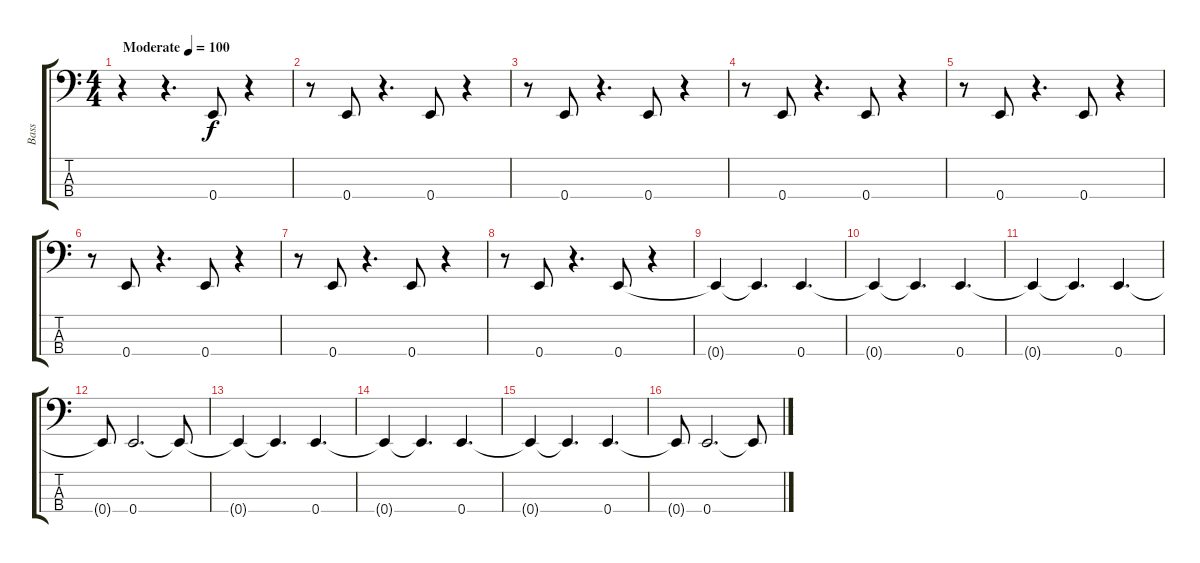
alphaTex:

\track ("Bass" "Bass") {instrument electricbassfinger}
\staff {score tabs}
\tuning (G2 D2 A1 E1) {hide}
\ts (4 4)
\tempo (100 "Moderate")
\clef f4
\ks c
r.4{dy f instrument electricbassfinger} r.4{d} 0.4.8 r.4 |
r.8 0.4.8 r.4{d} 0.4.8 r.4 |
r.8 0.4.8 r.4{d} 0.4.8 r.4 |
r.8 0.4.8 r.4{d} 0.4.8 r.4 |
r.8 0.4.8 r.4{d} 0.4.8 r.4 |
r.8 0.4.8 r.4{d} 0.4.8 r.4 |
r.8 0.4.8 r.4{d} 0.4.8 r.4 |
r.8 0.4.8 r.4{d} 0.4.8 r.4 |
0.4{t}.4 0.4{t}.4{d} 0.4.4{d} |
0.4{t}.4 0.4{t}.4{d} 0.4.4{d} |
0.4{t}.4 0.4{t}.4{d} 0.4.4{d} |
0.4{t}.8 0.4.2{d} 0.4{t}.8 |
0.4{t}.4 0.4{t}.4{d} 0.4.4{d} |
0.4{t}.4 0.4{t}.4{d} 0.4.4{d} |
0.4{t}.4 0.4{t}.4{d} 0.4.4{d} |
0.4{t}.8 0.4.2{d} 0.4{t}.8
